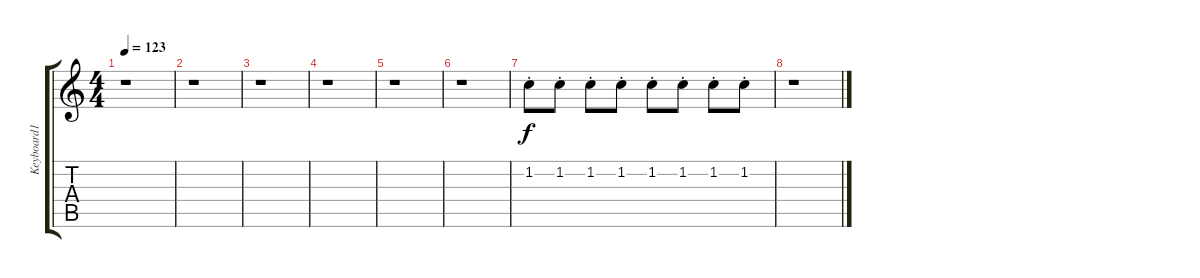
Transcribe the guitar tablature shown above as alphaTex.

\track ("Keyboard1" "Keyboard1") {instrument lead1square}
\staff {score tabs}
\tuning (E5 B4 G4 D4 A3 E3) {hide}
\ts (4 4)
\tempo 123
\clef g2
\ks c
r.1{dy f} |
r.1 |
r.1 |
r.1 |
r.1 |
r.1 |
1.2{st}.8{instrument lead1square} 1.2{st}.8 1.2{st}.8 1.2{st}.8 1.2{st}.8 1.2{st}.8 1.2{st}.8 1.2{st}.8 |
r.1
